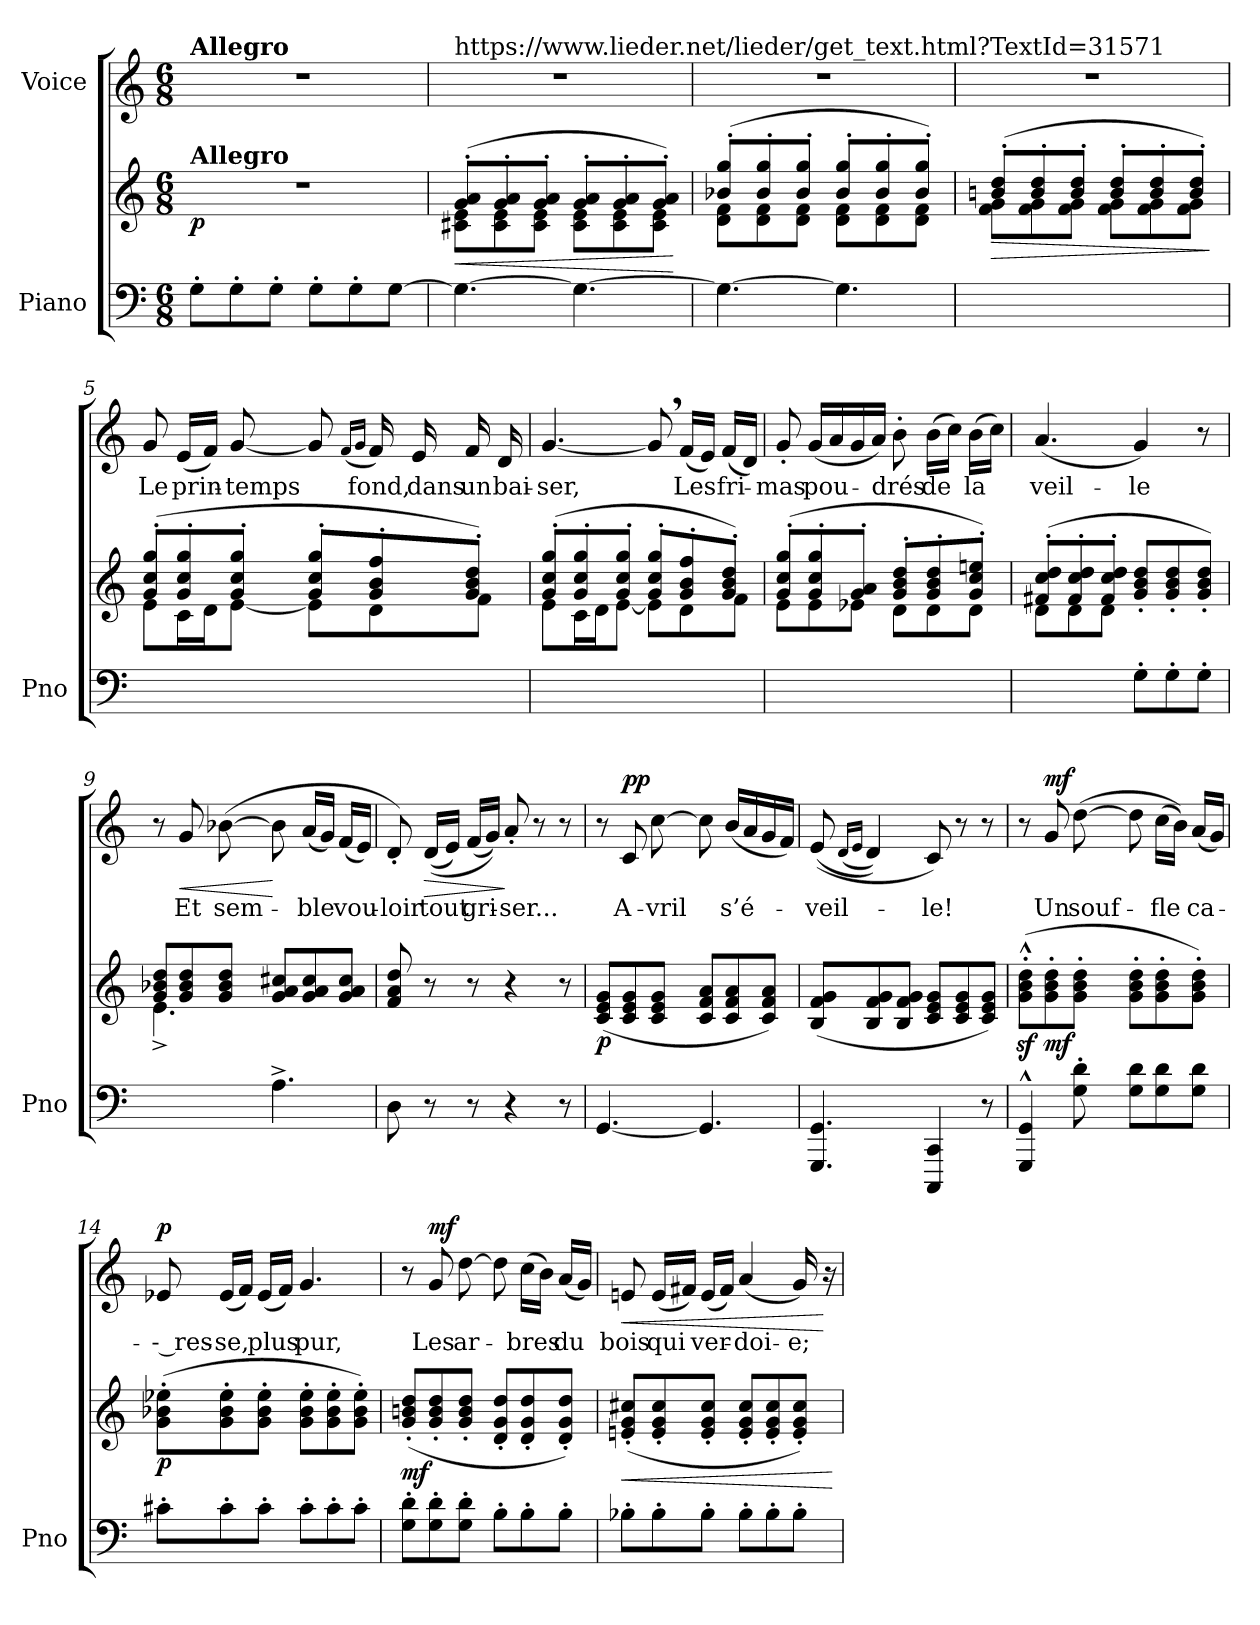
**kern	**kern	**dynam	**kern	**text	**dynam
*part2	*part2	*part2	*part1	*part1	*part1
*staff3	*staff2	*staff2/3	*staff1	*staff1	*staff1
*I"Piano	*	*	*I"Voice	*	*
*I'Pno	*	*	*	*	*
*clefF4	*clefG2	*	*clefG2	*	*
*k[]	*k[]	*	*k[]	*	*
*M6/8	*M6/8	*	*M6/8	*	*
*MM108	*MM108	*	*MM108	*	*
=1	=1	=1	=1	=1	=1
!	!	!	!LO:TX:a:B:t=Allegro	!	!
!	!LO:TX:a:B:t=Allegro	!	!	!	!
!	!	!LO:DY:b	!	!	!
8G'\L	2.r	p	2.r	.	.
8G'\	.	.	.	.	.
8G'\J	.	.	.	.	.
8G'\L	.	.	.	.	.
8G'\	.	.	.	.	.
[8G\J	.	.	.	.	.
=2	=2	=2	=2	=2	=2
!	!	!	!LO:TX:a:t=https&colon;//www.lieder.net/lieder/get_text.html?TextId=31571	!	!
!	!LO:TX:b:i:t=m.g.	!	!	!	!
!	!	!LO:HP:b	!	!	!
*	*^	*	*	*	*
4.G\_	(>8g/' 8a/'L	8c#X\ 8e\L	<	2.r	.	.
.	8g/' 8a/'	8c#\ 8e\	.	.	.	.
.	8g/' 8a/'J	8c#\ 8e\J	.	.	.	.
4.G\_	8g/' 8a/'L	8c#\ 8e\L	.	.	.	.
.	8g/' 8a/'	8c#\ 8e\	.	.	.	.
.	8g/' 8a/'J)	8c#\ 8e\J	.	.	.	.
*	*v	*v	*	*	*	*
.	.	[	.	.	.
=3	=3	=3	=3	=3	=3
*	*^	*	*	*	*
4.G\_	(>8b-X/' 8gg/'L	8d\ 8f\L	.	2.r	.	.
.	8b-/' 8gg/'	8d\ 8f\	.	.	.	.
.	8b-/' 8gg/'J	8d\ 8f\J	.	.	.	.
4.G\]	8b-/' 8gg/'L	8d\ 8f\L	.	.	.	.
.	8b-/' 8gg/'	8d\ 8f\	.	.	.	.
.	8b-/' 8gg/'J)	8d\ 8f\J	.	.	.	.
=4	=4	=4	=4	=4	=4	=4
!	!	!	!LO:HP:b	!	!	!
2.ryy	(>8bn/' 8dd/'L	8f\ 8g\L	>	2.r	.	.
.	8b/' 8dd/'	8f\ 8g\	.	.	.	.
.	8b/' 8dd/'J	8f\ 8g\J	.	.	.	.
.	8b/' 8dd/'L	8f\ 8g\L	.	.	.	.
.	8b/' 8dd/'	8f\ 8g\	.	.	.	.
.	8b/' 8dd/'J)	8f\ 8g\J	.	.	.	.
*	*v	*v	*	*	*	*
.	.	]	.	.	.
!!LO:LB:g=z
=5	=5	=5	=5	=5	=5
*	*^	*	*	*	*
!	!	!	!LO:DY:b	!	!LO:LY:b	!
!	!	!	!LO:DY:n=1:b	!	!	!LO:DY:a
!	!	!	!	!	!	!LO:DY:n=1:a
2.ryy	(>8g/' 8cc/' 8gg/'L	8e\L	p other-dynamics	8g/	Le	p other-dynamics
!	!	!	!	!	!LO:LY:b	!
.	8g/' 8cc/' 8gg/'	16c\L	.	(<16e/LL	prin-	.
.	.	16d\J	.	16f/JJ)	.	.
!	!	!	!	!	!LO:LY:b	!
.	8g/' 8cc/' 8gg/'J	[8e\J	.	[8g/	-temps	.
.	8g/' 8cc/' 8gg/'L	8e\L]	.	8g/]	.	.
.	.	.	.	(<16qf/LL	.	.
.	.	.	.	16qg/JJ	.	.
!	!	!	!	!	!LO:LY:b	!
.	8g/' 8b/' 8ff/'	8d\	.	16f/)	fond,	.
!	!	!	!	!	!LO:LY:b	!
.	.	.	.	16e/	dans	.
!	!	!	!	!	!LO:LY:b	!
.	8g/' 8b/' 8dd/'J)	8f\J	.	16f/	un	.
!	!	!	!	!	!LO:LY:b	!
.	.	.	.	16d/	bai-	.
=6	=6	=6	=6	=6	=6	=6
!	!	!	!	!	!LO:LY:b	!
2.ryy	(>8g/' 8cc/' 8gg/'L	8e\L	.	[4.g/	-ser,	.
.	8g/' 8cc/' 8gg/'	16c\L	.	.	.	.
.	.	16d\J	.	.	.	.
.	8g/' 8cc/' 8gg/'J	[8e\J	.	.	.	.
.	8g/' 8cc/' 8gg/'L	8e\L]	.	8g,/]	.	.
!	!	!	!	!	!LO:LY:b	!
.	8g/' 8b/' 8ff/'	8d\	.	(<16f/LL	Les	.
.	.	.	.	16e/JJ)	.	.
!	!	!	!	!	!LO:LY:b	!
.	8g/' 8b/' 8dd/'J)	8f\J	.	(<16f/LL	fri-	.
.	.	.	.	16d/JJ)	.	.
=7	=7	=7	=7	=7	=7	=7
!	!	!	!	!	!LO:LY:b	!
2.ryy	(>8g/' 8cc/' 8gg/'L	8e\L	.	8g'/	-mas	.
!	!	!	!	!	!LO:LY:b	!
.	8g/' 8cc/' 8gg/'	8e\	.	(<16g/LL	pou-	.
.	.	.	.	16a/	.	.
.	8g/' 8a/'J	8e-X\J	.	16g/	.	.
.	.	.	.	16a/JJ)	.	.
!	!	!	!	!	!LO:LY:b	!
.	8g/' 8b/' 8dd/'L	8d\L	.	8b'\	-drés	.
!	!	!	!	!	!LO:LY:b	!
.	8g/' 8b/' 8dd/'	8d\	.	(>16b\LL	de	.
.	.	.	.	16cc\JJ)	.	.
!	!	!	!	!	!LO:LY:b	!
.	8g/' 8cc/' 8een/'J)	8d\J	.	(>16b\LL	la	.
.	.	.	.	16cc\JJ)	.	.
!!LO:LB:g=z
=8	=8	=8	=8	=8	=8	=8
!	!	!	!	!	!LO:LY:b	!
4.ryy	(>8f#X/' 8cc/' 8dd/'L	8d\L	.	(<4.a/	veil-	.
.	8f#/' 8cc/' 8dd/'	8d\	.	.	.	.
.	8f#/' 8cc/' 8dd/'J	8d\J	.	.	.	.
!	!	!	!	!	!LO:LY:b	!
8G'\L	8g/' 8b/' 8dd/'L	4.ryy	.	4g/)	-le	.
8G'\	8g/' 8b/' 8dd/'	.	.	.	.	.
8G'\J	8g/' 8b/' 8dd/'J)	.	.	8r	.	.
=9	=9	=9	=9	=9	=9	=9
4.ryy	8g/ 8b-X/ 8dd/L	4.e^\	.	8r	.	.
!	!	!	!	!	!LO:LY:b	!LO:HP:b
.	8g/ 8b-/ 8dd/	.	.	8g/	Et	<
!	!	!	!	!	!LO:LY:b	!
.	8g/ 8b-/ 8dd/J	.	.	(>[8b-X\	sem-	.
4.A^\	8g/ 8a/ 8cc#X/L	4.ryy	.	8b-\]	.	[
!	!	!	!	!	!LO:LY:b	!
.	8g/ 8a/ 8cc#/	.	.	(<16a/LL	-ble	.
.	.	.	.	16g/JJ)	.	.
!	!	!	!	!	!LO:LY:b	!
.	8g/ 8a/ 8cc#/J	.	.	(<16f/LL	vou-	.
.	.	.	.	16e/JJ)	.	.
*	*v	*v	*	*	*	*
=10	=10	=10	=10	=10	=10
!	!	!	!	!LO:LY:b	!
8D\	8f/ 8a/ 8dd/	.	8d'/)	-loir	.
!	!	!	!	!LO:LY:b	!LO:HP:b
8r	8r	.	(<(>16d/LL	tout	>
.	.	.	16e/JJ)	.	.
!	!	!	!	!LO:LY:b	!
8r	8r	.	(<16f/LL	gri-	.
.	.	.	16g/JJ))	.	.
!	!	!	!	!LO:LY:b	!
4r	4r	.	8a'/	-ser...	]
.	.	.	8r	.	.
8r	8r	.	8r	.	.
!!LO:PB:g=z
=11	=11	=11	=11	=11	=11
!	!	!LO:DY:b	!	!	!
[4.GG/	(<8c/ 8e/ 8g/L	p	8r	.	.
!	!	!	!	!LO:LY:b	!LO:DY:a
.	8c/ 8e/ 8g/	.	8c/	A-	pp
!	!	!	!	!LO:LY:b	!
.	8c/ 8e/ 8g/J	.	[8cc\	-vril	.
4.GG/]	8c/ 8f/ 8a/L	.	8cc\]	.	.
!	!	!	!	!LO:LY:b	!
.	8c/ 8f/ 8a/	.	(<16b/LL	s’é-	.
.	.	.	16a/	.	.
.	8c/ 8f/ 8a/J)	.	16g/	.	.
.	.	.	16f/JJ)	.	.
=12	=12	=12	=12	=12	=12
!	!	!	!	!LO:LY:b	!
4.GGG/ 4.GG/	(<8B/ 8f/ 8g/L	.	(<(>8e/	-veil-	.
.	.	.	(<16qd/LL	.	.
.	.	.	16qe/JJ	.	.
.	8B/ 8f/ 8g/	.	4d/))	.	.
.	8B/ 8f/ 8g/J	.	.	.	.
!	!	!	!	!LO:LY:b	!
4CCC/ 4CC/	8c/ 8e/ 8g/L	.	8c/)	-le!	.
.	8c/ 8e/ 8g/	.	8r	.	.
8r	8c/ 8e/ 8g/J)	.	8r	.	.
=13	=13	=13	=13	=13	=13
4GGG/^^ 4GG/^^	(>8g\z<'^^ 8b\z<'^^ 8dd\z<'^^L	.	8r	.	.
!	!	!LO:DY:b	!	!LO:LY:b	!LO:DY:a
.	8g\' 8b\' 8dd\'	mf	8g/	Un	mf
!	!	!	!	!LO:LY:b	!
8G\' 8d\'	8g\' 8b\' 8dd\'J	.	(>[8dd\	souf-	.
8G\ 8d\L	8g\' 8b\' 8dd\'L	.	8dd\]	.	.
!	!	!	!	!LO:LY:b	!
8G\ 8d\	8g\' 8b\' 8dd\'	.	(>16cc\LL	-fle	.
.	.	.	16b\JJ))	.	.
!	!	!	!	!LO:LY:b	!
8G\ 8d\J	8g\' 8b\' 8dd\'J)	.	(<16a/LL	ca-	.
.	.	.	16g/JJ)	.	.
!!LO:LB:g=z
=14	=14	=14	=14	=14	=14
!	!	!LO:DY:b	!	!LO:LY:b	!LO:DY:a
8c#X'\L	(>8g\' 8b-X\' 8ee-X\'L	p	8e-X/	-- res-	p
!	!	!	!	!LO:LY:b	!
8c#'\	8g\' 8b-\' 8ee-\'	.	(<16e-/LL	-se,	.
.	.	.	16f/JJ)	.	.
!	!	!	!	!LO:LY:b	!
8c#'\J	8g\' 8b-\' 8ee-\'J	.	(<16e-/LL	plus	.
.	.	.	16f/JJ)	.	.
!	!	!	!	!LO:LY:b	!
8c#'\L	8g\' 8b-\' 8ee-\'L	.	4.g/	pur,	.
8c#'\	8g\' 8b-\' 8ee-\'	.	.	.	.
8c#'\J	8g\' 8b-\' 8ee-\'J)	.	.	.	.
=15	=15	=15	=15	=15	=15
!	!	!LO:DY:b	!	!	!
8G\' 8d\'L	(<8g/' 8bn/' 8dd/'L	mf	8r	.	.
!	!	!	!	!LO:LY:b	!LO:DY:a
8G\' 8d\'	8g/' 8b/' 8dd/'	.	8g/	Les	mf
!	!	!	!	!LO:LY:b	!
8G\' 8d\'J	8g/' 8b/' 8dd/'J	.	[8dd\	ar-	.
8B'\L	8d/' 8g/' 8dd/'L	.	8dd\]	.	.
!	!	!	!	!LO:LY:b	!
8B'\	8d/' 8g/' 8dd/'	.	(>16cc\LL	-bres	.
.	.	.	16b\JJ)	.	.
!	!	!	!	!LO:LY:b	!
8B'\J	8d/' 8g/' 8dd/'J)	.	(<16a/LL	du	.
.	.	.	16g/JJ)	.	.
=16	=16	=16	=16	=16	=16
!	!	!LO:HP:b	!	!LO:LY:b	!LO:HP:b
8B-X'\L	(<8en/' 8g/' 8cc#X/'L	<	8en/	bois	<
!	!	!	!	!LO:LY:b	!
8B-'\	8e/' 8g/' 8cc#/'	.	(<16e/LL	qui	.
.	.	.	16f#X/JJ)	.	.
!	!	!	!	!LO:LY:b	!
8B-'\J	8e/' 8g/' 8cc#/'J	.	(<16e/LL	ver-	.
.	.	.	16f#/JJ)	.	.
!	!	!	!	!LO:LY:b	!
8B-'\L	8e/' 8g/' 8cc#/'L	.	(<4a/	-doi-	.
8B-'\	8e/' 8g/' 8cc#/'	.	.	.	.
!	!	!	!	!LO:LY:b	!
8B-'\J	8e/' 8g/' 8cc#/'J)	.	16g/)	-e;	.
.	.	.	16r	.	[
.	.	[	.	.	.
=	=	=	=	=	=
*-	*-	*-	*-	*-	*-
